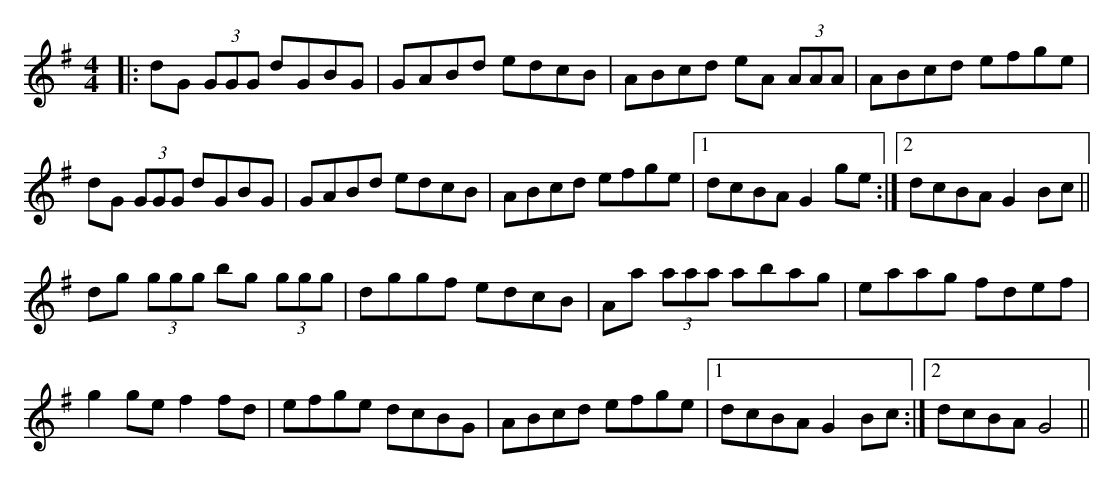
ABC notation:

X:1
M:4/4
K:G
|:dG (3GGG dGBG|GABd edcB|ABcd eA (3AAA|ABcd efge|
dG (3GGG dGBG|GABd edcB|ABcd efge|1 dcBA G2 ge:|2 dcBA G2 Bc||
dg (3ggg bg (3ggg|dggf edcB|Aa (3aaa abag|eaag fdef|
g2 ge f2 fd|efge dcBG|ABcd efge|1 dcBA G2 Bc:|2 dcBA G4||
